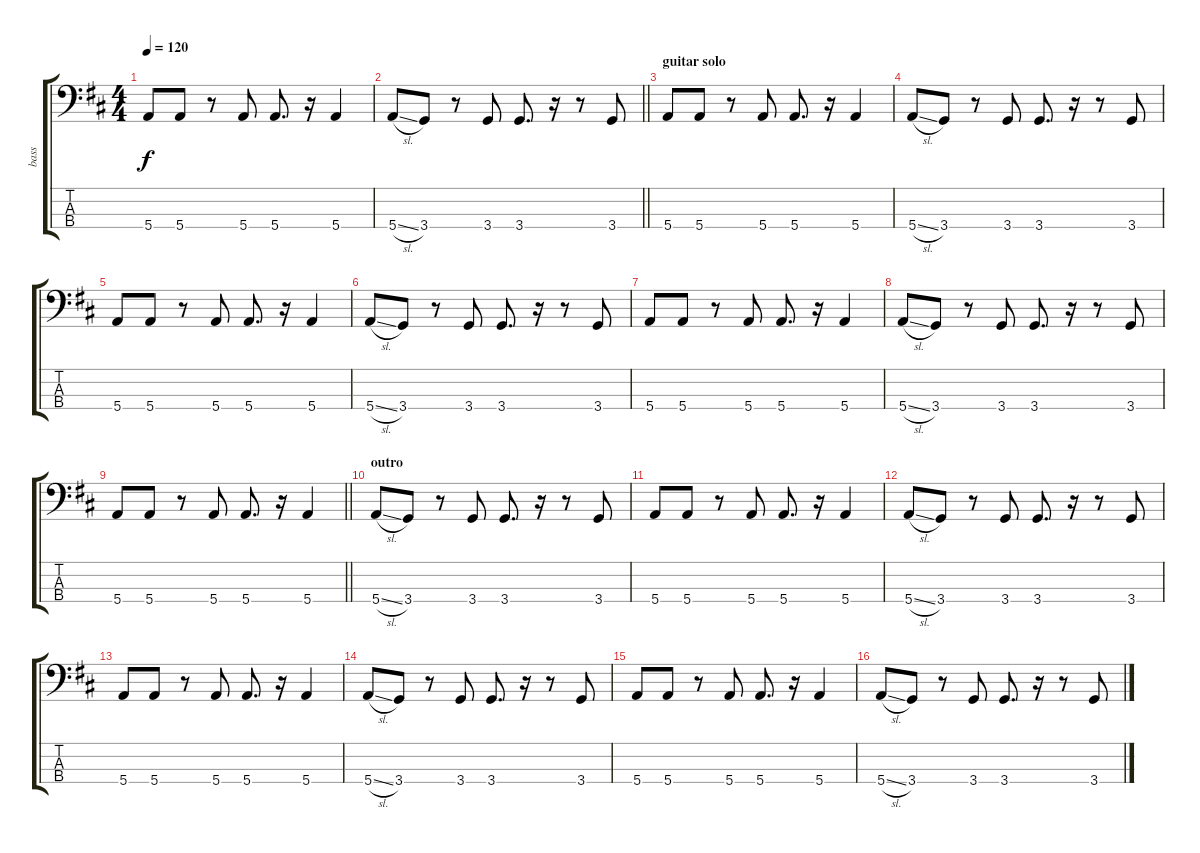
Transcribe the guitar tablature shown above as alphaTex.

\track ("bass " "bass ") {instrument electricbassfinger}
\staff {score tabs}
\tuning (G2 D2 A1 E1) {hide}
\ts (4 4)
\tempo 120
\clef f4
\ks d
5.4.8{dy f} 5.4.8 r.8 5.4.8 5.4.8{d} r.16 5.4.4 |
\barLineRight lightlight
5.4{sl}.8 3.4.8 r.8 3.4.8 3.4.8{d} r.16 r.8 3.4.8 |
\section ("" "guitar solo")
5.4.8 5.4.8 r.8 5.4.8 5.4.8{d} r.16 5.4.4 |
5.4{sl}.8 3.4.8 r.8 3.4.8 3.4.8{d} r.16 r.8 3.4.8 |
5.4.8 5.4.8 r.8 5.4.8 5.4.8{d} r.16 5.4.4 |
5.4{sl}.8 3.4.8 r.8 3.4.8 3.4.8{d} r.16 r.8 3.4.8 |
5.4.8 5.4.8 r.8 5.4.8 5.4.8{d} r.16 5.4.4 |
5.4{sl}.8 3.4.8 r.8 3.4.8 3.4.8{d} r.16 r.8 3.4.8 |
\barLineRight lightlight
5.4.8 5.4.8 r.8 5.4.8 5.4.8{d} r.16 5.4.4 |
\section ("" "outro")
5.4{sl}.8 3.4.8 r.8 3.4.8 3.4.8{d} r.16 r.8 3.4.8 |
5.4.8 5.4.8 r.8 5.4.8 5.4.8{d} r.16 5.4.4 |
5.4{sl}.8 3.4.8 r.8 3.4.8 3.4.8{d} r.16 r.8 3.4.8 |
5.4.8 5.4.8 r.8 5.4.8 5.4.8{d} r.16 5.4.4 |
5.4{sl}.8 3.4.8 r.8 3.4.8 3.4.8{d} r.16 r.8 3.4.8 |
5.4.8 5.4.8 r.8 5.4.8 5.4.8{d} r.16 5.4.4 |
5.4{sl}.8 3.4.8 r.8 3.4.8 3.4.8{d} r.16 r.8 3.4.8
